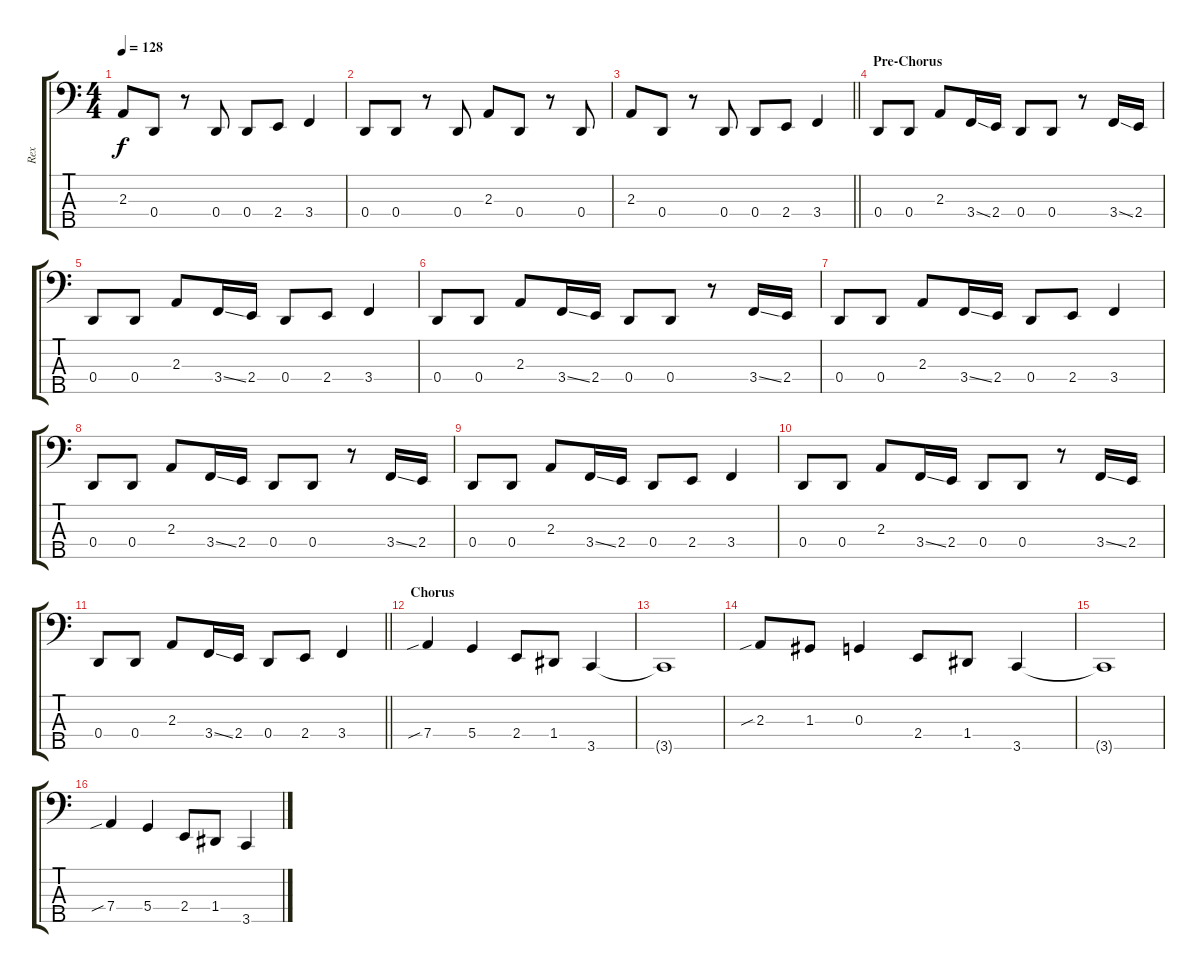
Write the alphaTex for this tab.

\track ("Rex" "Rex") {instrument electricbassfinger}
\staff {score tabs}
\tuning (F2 C2 G1 D1 A0) {hide}
\ts (4 4)
\tempo 128
\clef f4
\ks c
2.3.8{dy f} 0.4.8 r.8 0.4.8 0.4.8 2.4.8 3.4.4 |
0.4.8 0.4.8 r.8 0.4.8 2.3.8 0.4.8 r.8 0.4.8 |
\barLineRight lightlight
2.3.8 0.4.8 r.8 0.4.8 0.4.8 2.4.8 3.4.4 |
\section ("" "Pre-Chorus")
0.4.8 0.4.8 2.3.8 3.4{ss}.16 2.4.16 0.4.8 0.4.8 r.8 3.4{ss}.16 2.4.16 |
0.4.8 0.4.8 2.3.8 3.4{ss}.16 2.4.16 0.4.8 2.4.8 3.4.4 |
0.4.8 0.4.8 2.3.8 3.4{ss}.16 2.4.16 0.4.8 0.4.8 r.8 3.4{ss}.16 2.4.16 |
0.4.8 0.4.8 2.3.8 3.4{ss}.16 2.4.16 0.4.8 2.4.8 3.4.4 |
0.4.8 0.4.8 2.3.8 3.4{ss}.16 2.4.16 0.4.8 0.4.8 r.8 3.4{ss}.16 2.4.16 |
0.4.8 0.4.8 2.3.8 3.4{ss}.16 2.4.16 0.4.8 2.4.8 3.4.4 |
0.4.8 0.4.8 2.3.8 3.4{ss}.16 2.4.16 0.4.8 0.4.8 r.8 3.4{ss}.16 2.4.16 |
\barLineRight lightlight
0.4.8 0.4.8 2.3.8 3.4{ss}.16 2.4.16 0.4.8 2.4.8 3.4.4 |
\section ("" "Chorus")
7.4{sib}.4 5.4.4 2.4.8 1.4.8 3.5.4 |
3.5{t}.1 |
2.3{sib}.8 1.3.8 0.3.4 2.4.8 1.4.8 3.5.4 |
3.5{t}.1 |
7.4{sib}.4 5.4.4 2.4.8 1.4.8 3.5.4
